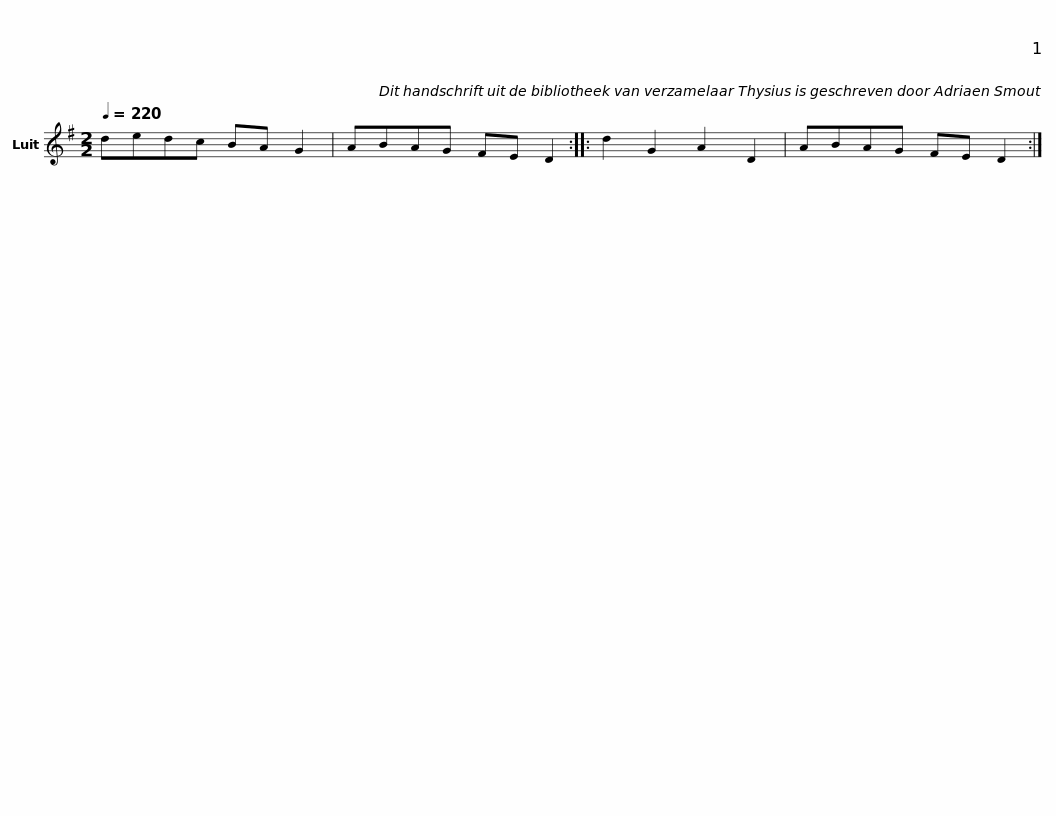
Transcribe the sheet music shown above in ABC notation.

X:1
L:1/8
Q:1/4=220
M:2/2
I:linebreak $
K:G
V:1 treble
V:1
 dedc BA G2 | ABAG FE D2 ::$ d2 G2 A2 D2 | ABAG FE D2 :| %4
